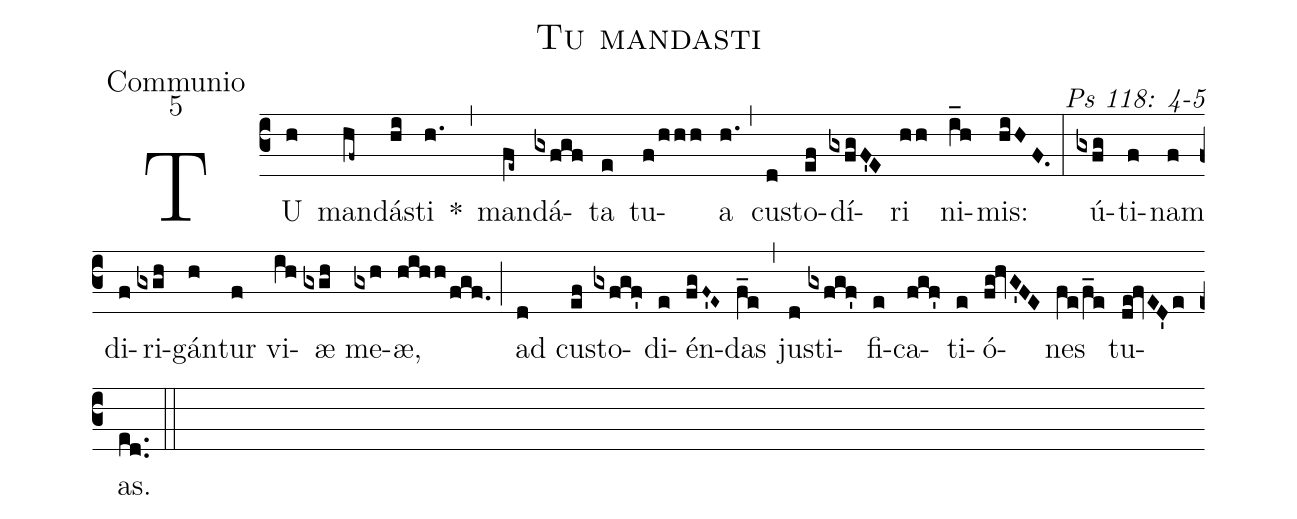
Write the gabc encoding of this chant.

name: Tu mandasti;
office-part: Communio;
mode: 5;
commentary: Ps 118: 4-5;
%%
(c3) TU(h) man(hf~)dás(hi)ti(h.) *(,) man(fe~)dá(gxfgf)ta(e) tu(f/hhh)a(h.) (,) cus(d)to(ef)dí(gxfgF'E)ri(hh) ni(i_h)mis:(hiHF.) (:)
ú(gxfg)ti(f)nam(f) di(f)ri(gxgh)gán(h)tur(f) vi(ih)æ(gxgh) me(gxh)æ,(hihh/fgf.) (;) ad(d) cus(ef)to(gxfgf')di(e)én(fgF~'E~)das(f_e) (,) jus(d)ti(gxfgf')fi(e)ca(fgf')ti(e)ó(fg!hvG'FE)nes(fe/f_e) tu(de!fvED'e)as.(ed..) (::)
